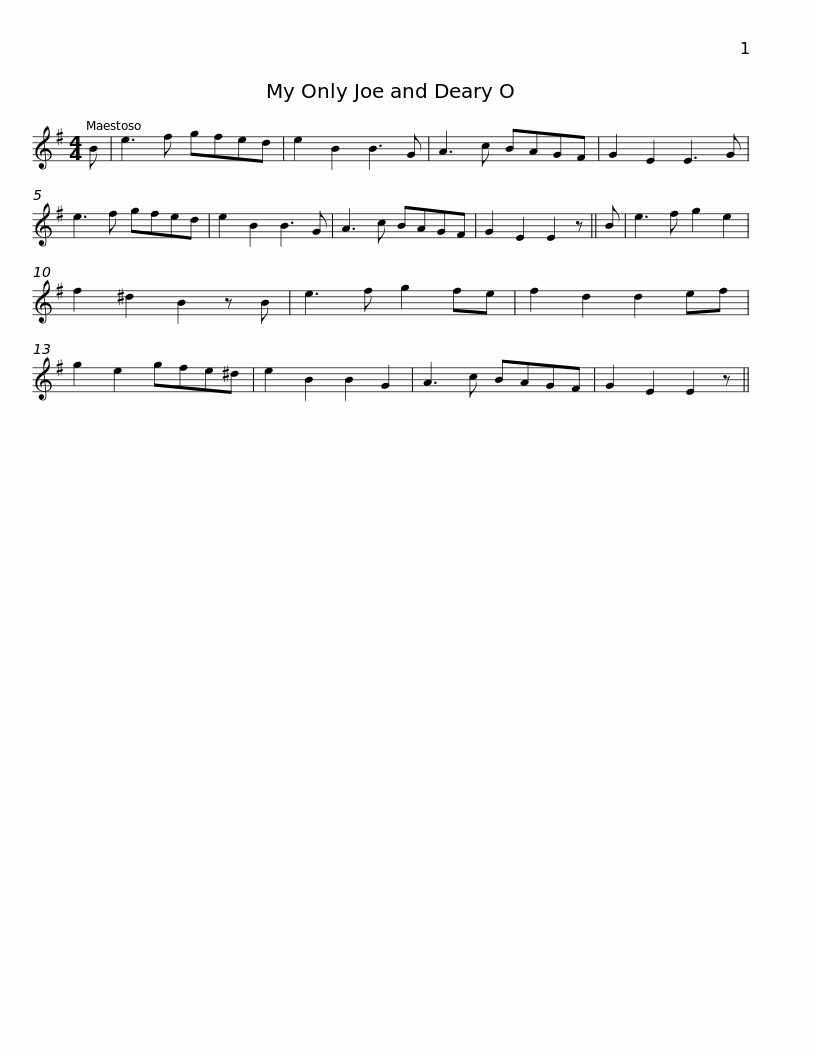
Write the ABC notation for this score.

X:1
L:1/8
M:4/4
I:linebreak $
K:G
V:1 treble
V:1
 B | e3 f gfed | e2 B2 B3 G | A3 c BAGF | G2 E2 E3 G | %5
 e3 f gfed | e2 B2 B3 G | A3 c BAGF |$ G2 E2 E2 z || B | %10
 e3 f g2 e2 | f2 ^d2 B2 z B | e3 f g2 fe | f2 d2 d2 ef | g2 e2 gfe^d | %15
 e2 B2 B2 G2 |$ A3 c BAGF | G2 E2 E2 z || %18
